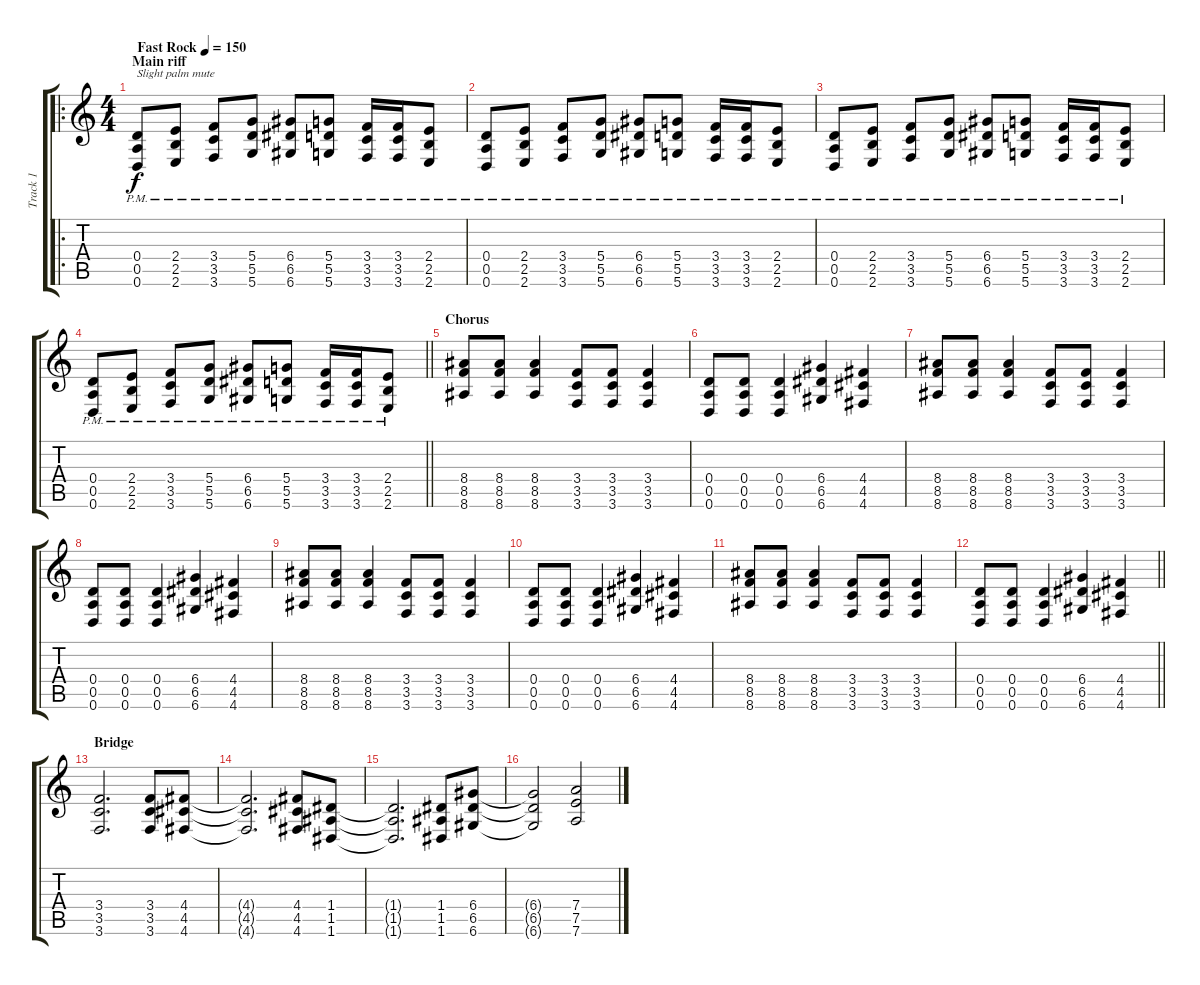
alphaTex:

\track ("Track 1" "Track 1") {instrument distortionguitar}
\staff {score tabs}
\tuning (E4 B3 G3 D3 A2 D2) {hide}
\ro
\ts (4 4)
\section ("" "Main riff")
\tempo (150 "Fast Rock")
\clef g2
\ks c
(0.4{pm} 0.5{pm} 0.6{pm}).8{txt "Slight palm mute" dy f instrument distortionguitar} (2.4{pm} 2.5{pm} 2.6{pm}).8 (3.4{pm} 3.5{pm} 3.6{pm}).8 (5.4{pm} 5.5{pm} 5.6{pm}).8 (6.4{pm} 6.5{pm} 6.6{pm}).8 (5.4{pm} 5.5{pm} 5.6{pm}).8 (3.4{pm} 3.5{pm} 3.6{pm}).16 (3.4{pm} 3.5{pm} 3.6{pm}).16 (2.4{pm} 2.5{pm} 2.6{pm}).8 |
(0.4{pm} 0.5{pm} 0.6{pm}).8 (2.4{pm} 2.5{pm} 2.6{pm}).8 (3.4{pm} 3.5{pm} 3.6{pm}).8 (5.4{pm} 5.5{pm} 5.6{pm}).8 (6.4{pm} 6.5{pm} 6.6{pm}).8 (5.4{pm} 5.5{pm} 5.6{pm}).8 (3.4{pm} 3.5{pm} 3.6{pm}).16 (3.4{pm} 3.5{pm} 3.6{pm}).16 (2.4{pm} 2.5{pm} 2.6{pm}).8 |
(0.4{pm} 0.5{pm} 0.6{pm}).8 (2.4{pm} 2.5{pm} 2.6{pm}).8 (3.4{pm} 3.5{pm} 3.6{pm}).8 (5.4{pm} 5.5{pm} 5.6{pm}).8 (6.4{pm} 6.5{pm} 6.6{pm}).8 (5.4{pm} 5.5{pm} 5.6{pm}).8 (3.4{pm} 3.5{pm} 3.6{pm}).16 (3.4{pm} 3.5{pm} 3.6{pm}).16 (2.4{pm} 2.5{pm} 2.6{pm}).8 |
\barLineRight lightlight
(0.4{pm} 0.5{pm} 0.6{pm}).8 (2.4{pm} 2.5{pm} 2.6{pm}).8 (3.4{pm} 3.5{pm} 3.6{pm}).8 (5.4{pm} 5.5{pm} 5.6{pm}).8 (6.4{pm} 6.5{pm} 6.6{pm}).8 (5.4{pm} 5.5{pm} 5.6{pm}).8 (3.4{pm} 3.5{pm} 3.6{pm}).16 (3.4{pm} 3.5{pm} 3.6{pm}).16 (2.4{pm} 2.5{pm} 2.6{pm}).8 |
\section ("" "Chorus")
(8.4 8.5 8.6).8{volume 16} (8.4 8.5 8.6).8 (8.4 8.5 8.6).4 (3.4 3.5 3.6).8 (3.4 3.5 3.6).8 (3.4 3.5 3.6).4 |
(0.4 0.5 0.6).8 (0.4 0.5 0.6).8 (0.4 0.5 0.6).4 (6.4 6.5 6.6).4 (4.4 4.5 4.6).4 |
(8.4 8.5 8.6).8 (8.4 8.5 8.6).8 (8.4 8.5 8.6).4 (3.4 3.5 3.6).8 (3.4 3.5 3.6).8 (3.4 3.5 3.6).4 |
(0.4 0.5 0.6).8 (0.4 0.5 0.6).8 (0.4 0.5 0.6).4 (6.4 6.5 6.6).4 (4.4 4.5 4.6).4 |
(8.4 8.5 8.6).8 (8.4 8.5 8.6).8 (8.4 8.5 8.6).4 (3.4 3.5 3.6).8 (3.4 3.5 3.6).8 (3.4 3.5 3.6).4 |
(0.4 0.5 0.6).8 (0.4 0.5 0.6).8 (0.4 0.5 0.6).4 (6.4 6.5 6.6).4 (4.4 4.5 4.6).4 |
(8.4 8.5 8.6).8 (8.4 8.5 8.6).8 (8.4 8.5 8.6).4 (3.4 3.5 3.6).8 (3.4 3.5 3.6).8 (3.4 3.5 3.6).4 |
\barLineRight lightlight
(0.4 0.5 0.6).8 (0.4 0.5 0.6).8 (0.4 0.5 0.6).4 (6.4 6.5 6.6).4 (4.4 4.5 4.6).4 |
\section ("" "Bridge")
(3.4 3.5 3.6).2{d} (3.4 3.5 3.6).8 (4.4 4.5 4.6).8 |
(4.4{t} 4.5{t} 4.6{t}).2{d} (4.4 4.5 4.6).8 (1.4 1.5 1.6).8 |
(1.4{t} 1.5{t} 1.6{t}).2{d} (1.4 1.5 1.6).8 (6.4 6.5 6.6).8 |
(6.4{t} 6.5{t} 6.6{t}).2 (7.4 7.5 7.6).2
